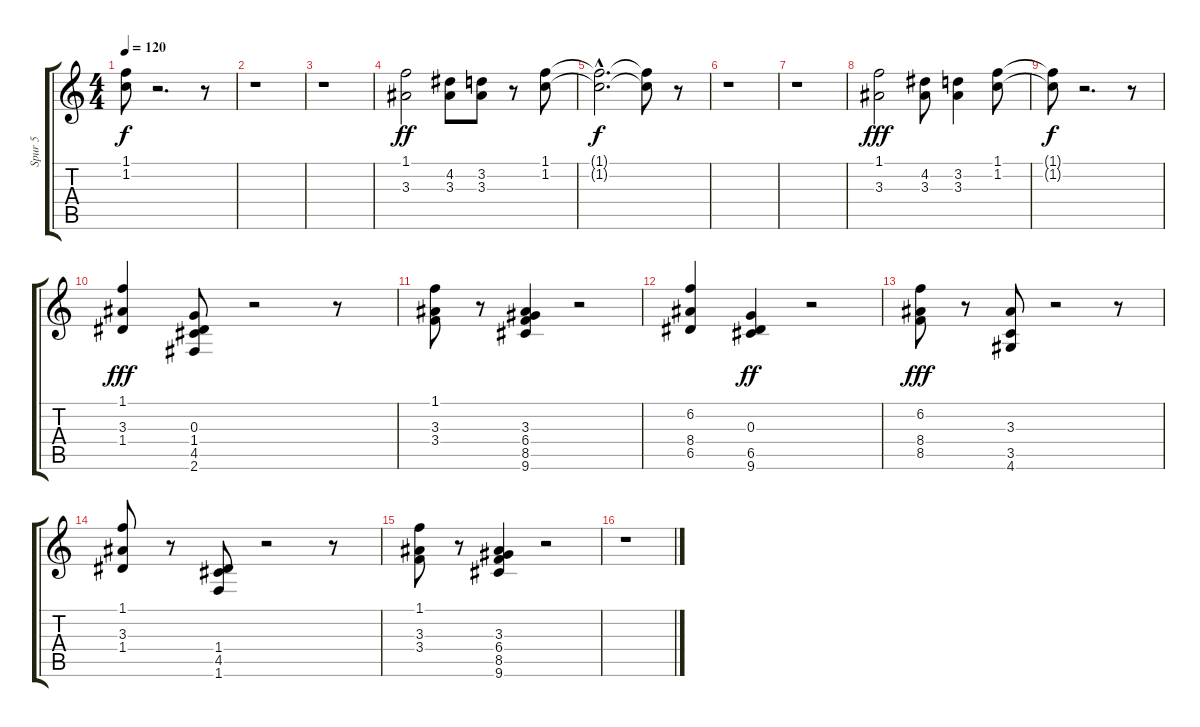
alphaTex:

\track ("Spur 5" "Spur 5") {instrument distortionguitar}
\staff {score tabs}
\tuning (E4 B3 G3 D3 A2 E2) {hide}
\ts (4 4)
\tempo 120
\clef g2
\ks c
(1.1{t} 1.2{t}).8{dy f} r.2{d} r.8 |
r.1 |
r.1 |
(1.1 3.3).2{dy ff} (4.2 3.3).8 (3.2 3.3).8 r.8 (1.1 1.2).8 |
(1.1{hac t} 1.2{hac t}).2{d dy f} (1.1{t} 1.2{t}).8 r.8 |
r.1 |
r.1 |
(1.1 3.3).2{dy fff} (4.2 3.3).8 (3.2 3.3).4 (1.1 1.2).8 |
(1.1{t} 1.2{t}).8{dy f} r.2{d} r.8 |
(1.1 3.3 1.4).4{dy fff} (0.3 1.4 4.5 2.6).8 r.2 r.8 |
(1.1 3.3 3.4).8 r.8 (3.3 6.4 8.5 9.6).4 r.2 |
(6.2 8.4 6.5).4 (0.3 6.5 9.6).4{dy ff} r.2 |
(6.2 8.4 8.5).8{dy fff} r.8 (3.3 3.5 4.6).8 r.2 r.8 |
(1.1 3.3 1.4).8 r.8 (1.4 4.5 1.6).8 r.2 r.8 |
(1.1 3.3 3.4).8 r.8 (3.3 6.4 8.5 9.6).4 r.2 |
r.1
